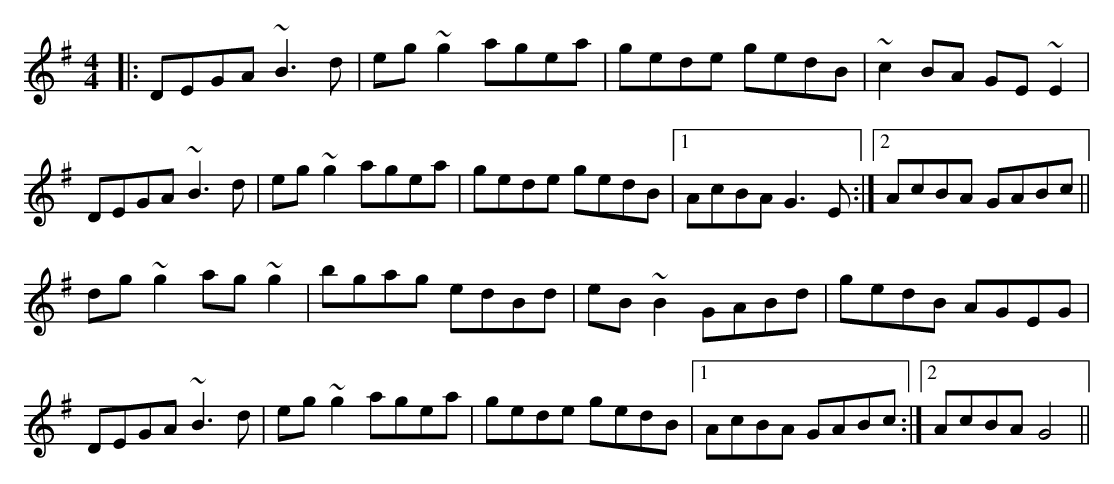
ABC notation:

X:1
M:4/4
K:G
|:DEGA ~B3d|eg~g2 agea|gede gedB|~c2BA GE~E2|
DEGA ~B3d|eg~g2 agea|gede gedB|1 AcBA G3E:|2 AcBA GABc||
dg~g2 ag~g2|bgag edBd|eB ~B2 GABd|gedB AGEG|
DEGA ~B3d|eg~g2 agea|gede gedB|1 AcBA GABc:|2 AcBA G4||
